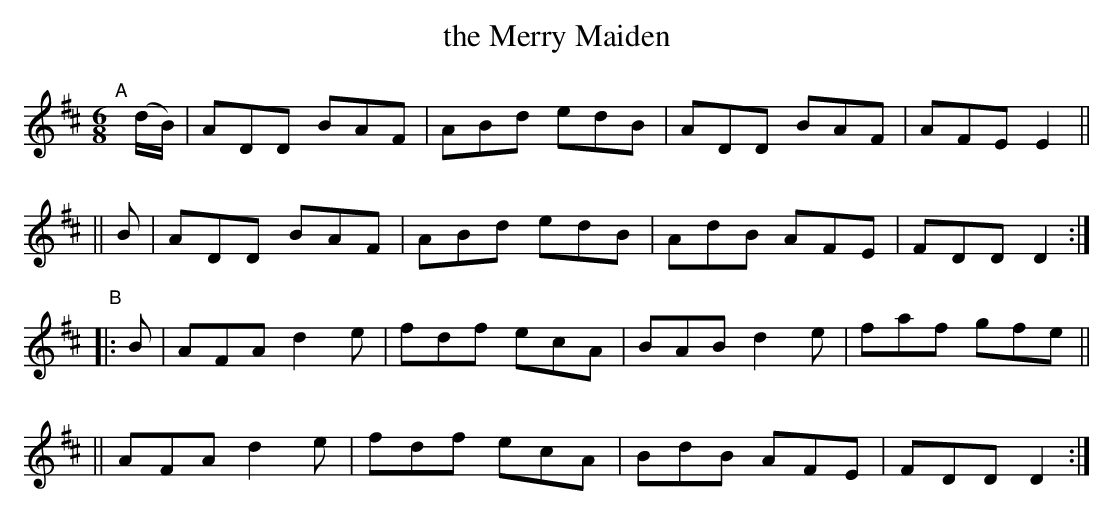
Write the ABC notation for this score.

X:1
T: the Merry Maiden
M: 6/8
L: 1/8
K: D
"^A"[|]\
(d/B/) | ADD BAF | ABd edB | ADD BAF | AFE E2 ||
|| B   | ADD BAF | ABd edB | AdB AFE | FDD D2 :|
"^B"|: B \
|  AFA d2e | fdf ecA | BAB d2e | faf gfe ||
|| AFA d2e | fdf ecA | BdB AFE | FDD D2 :|
